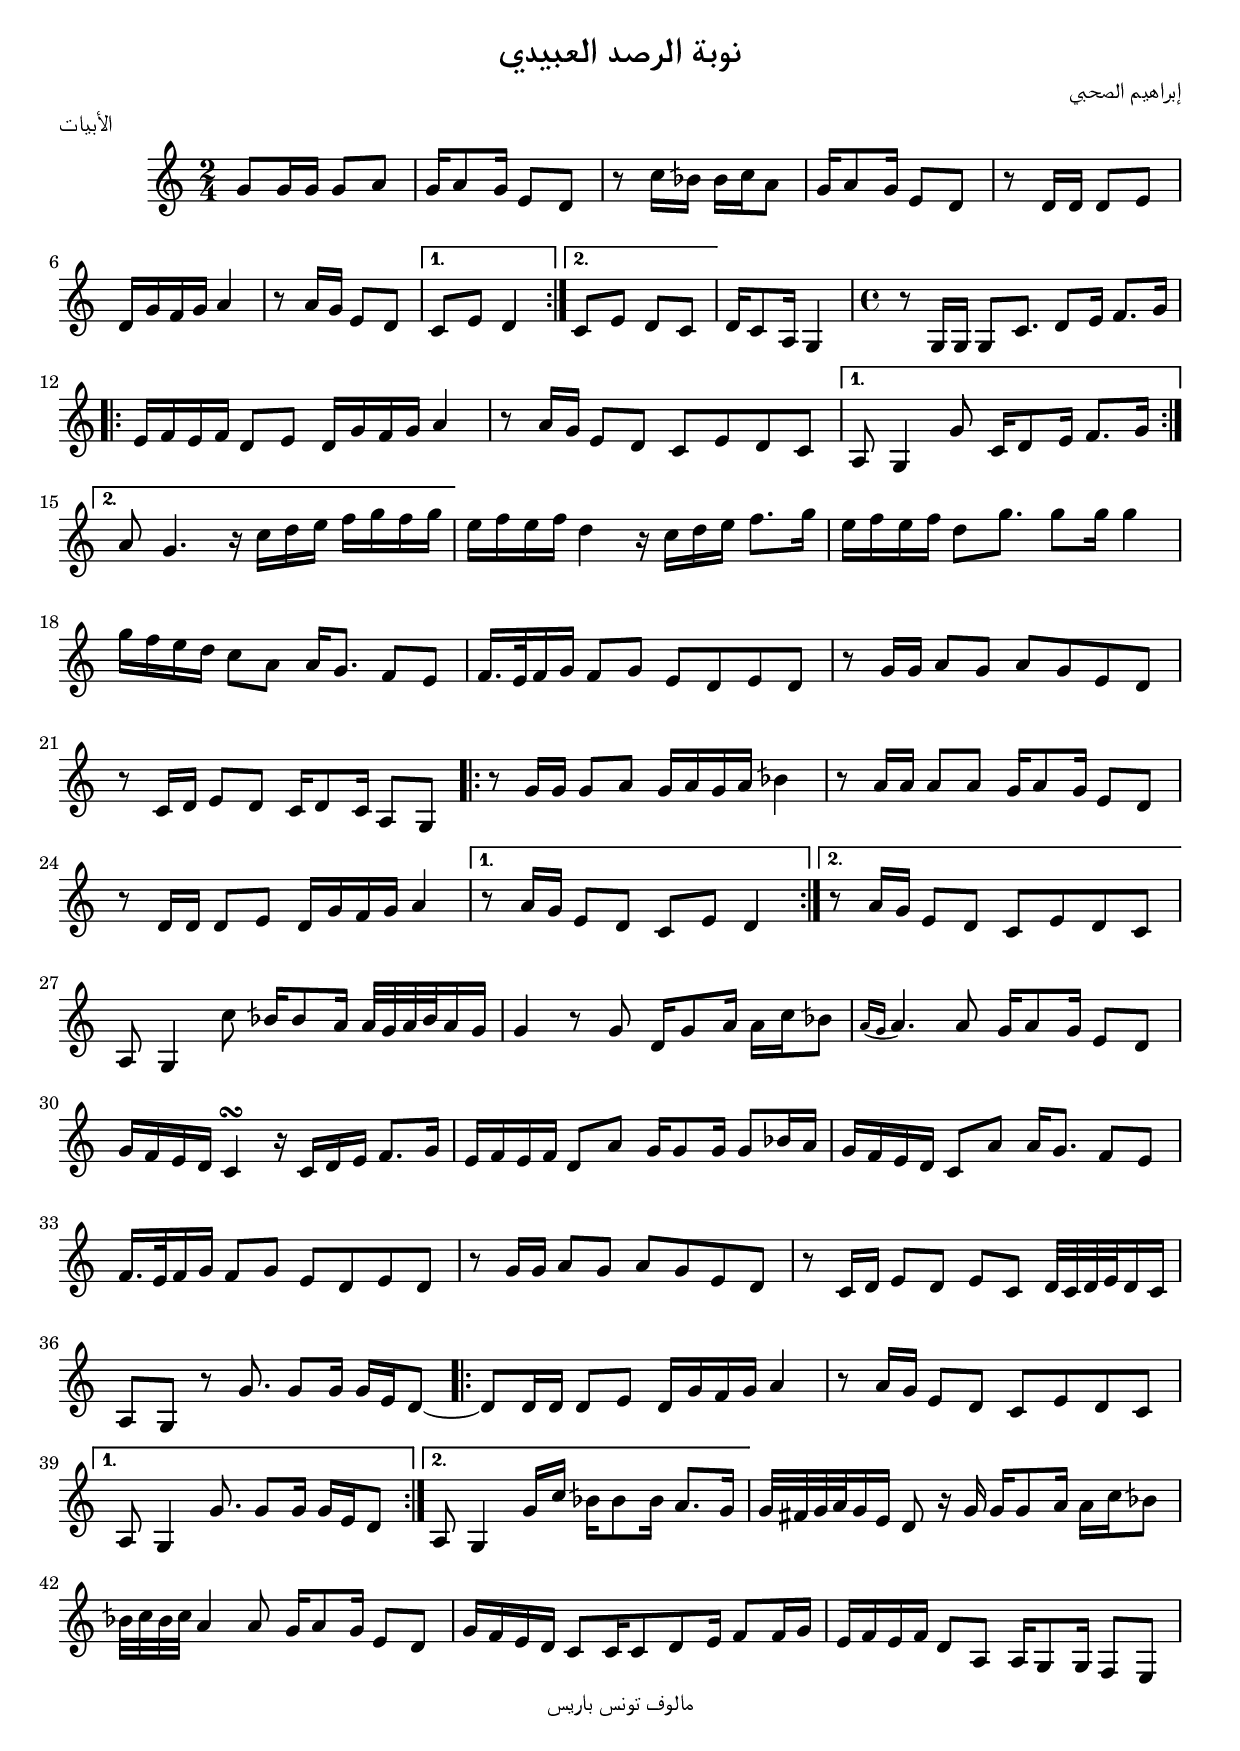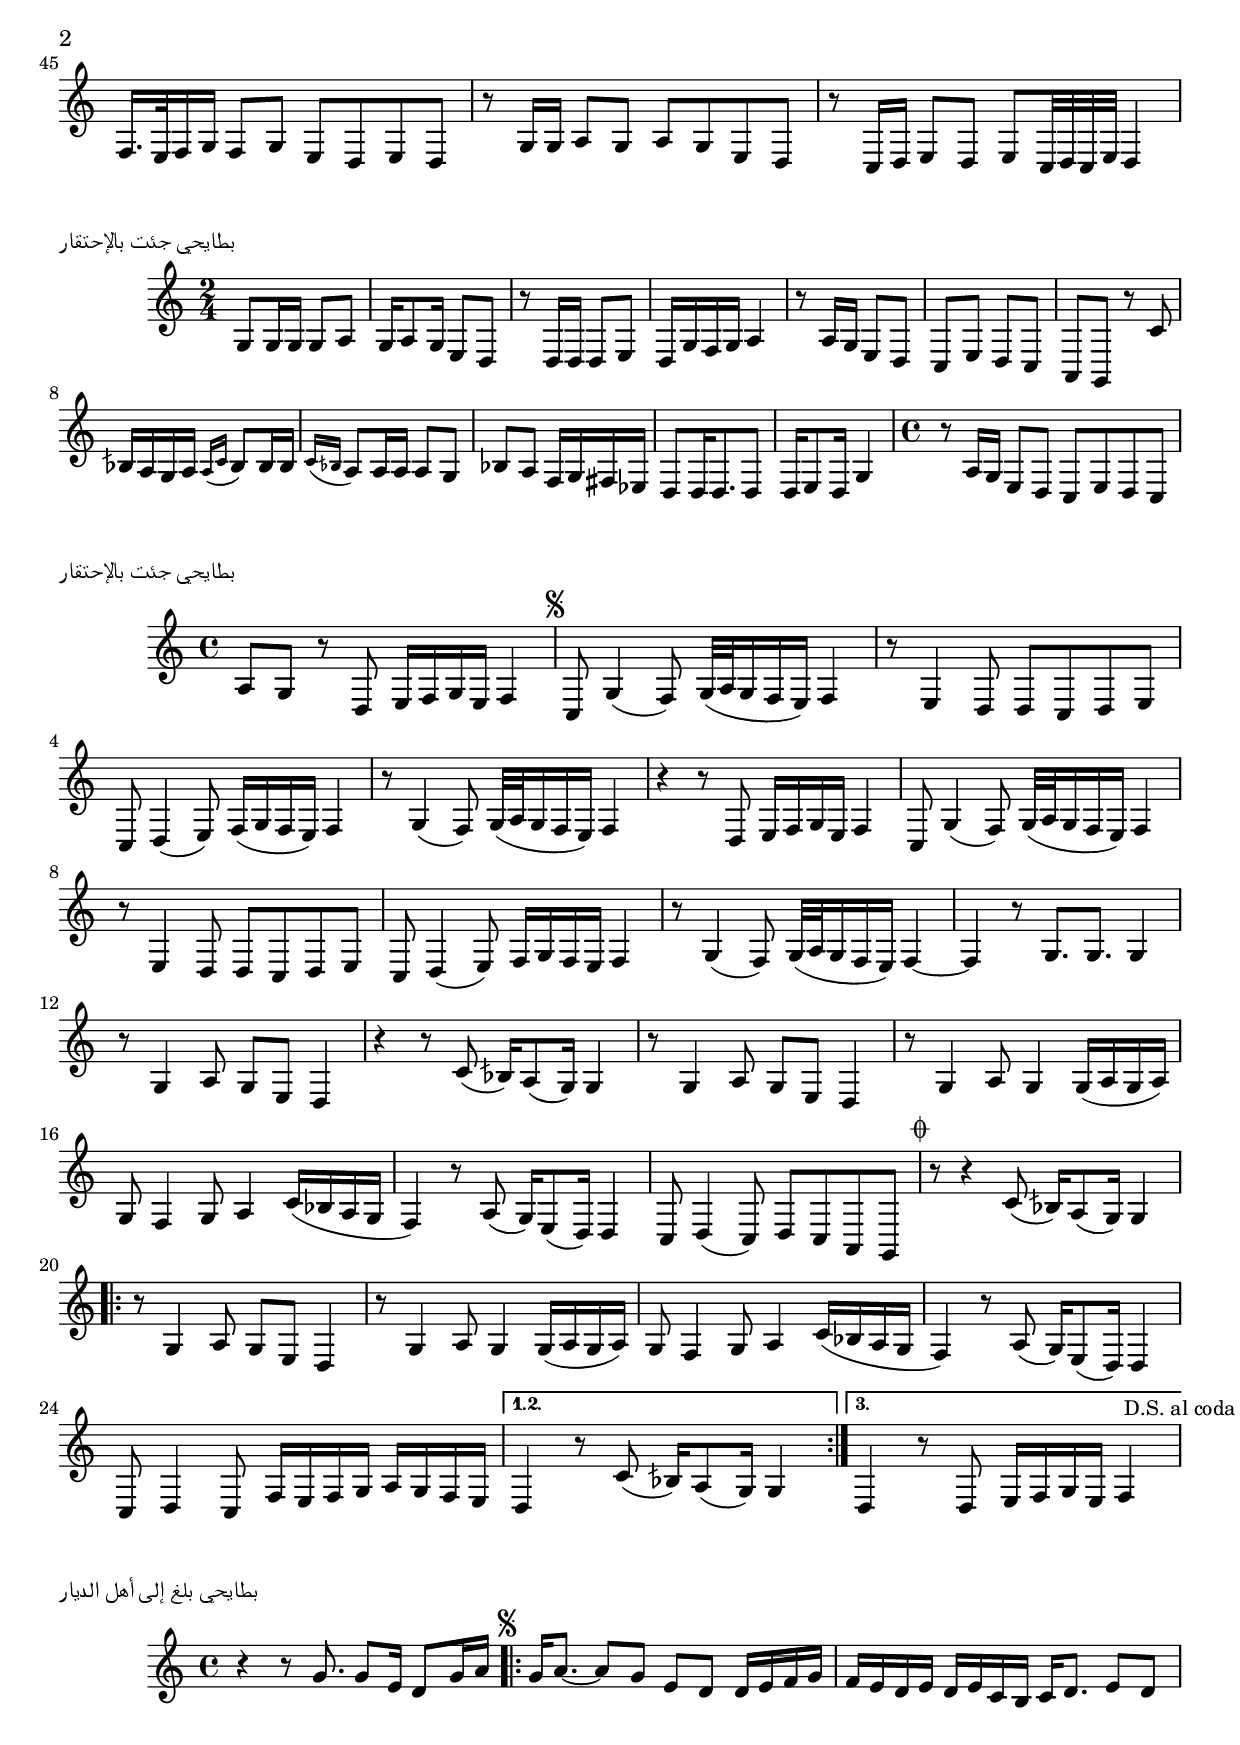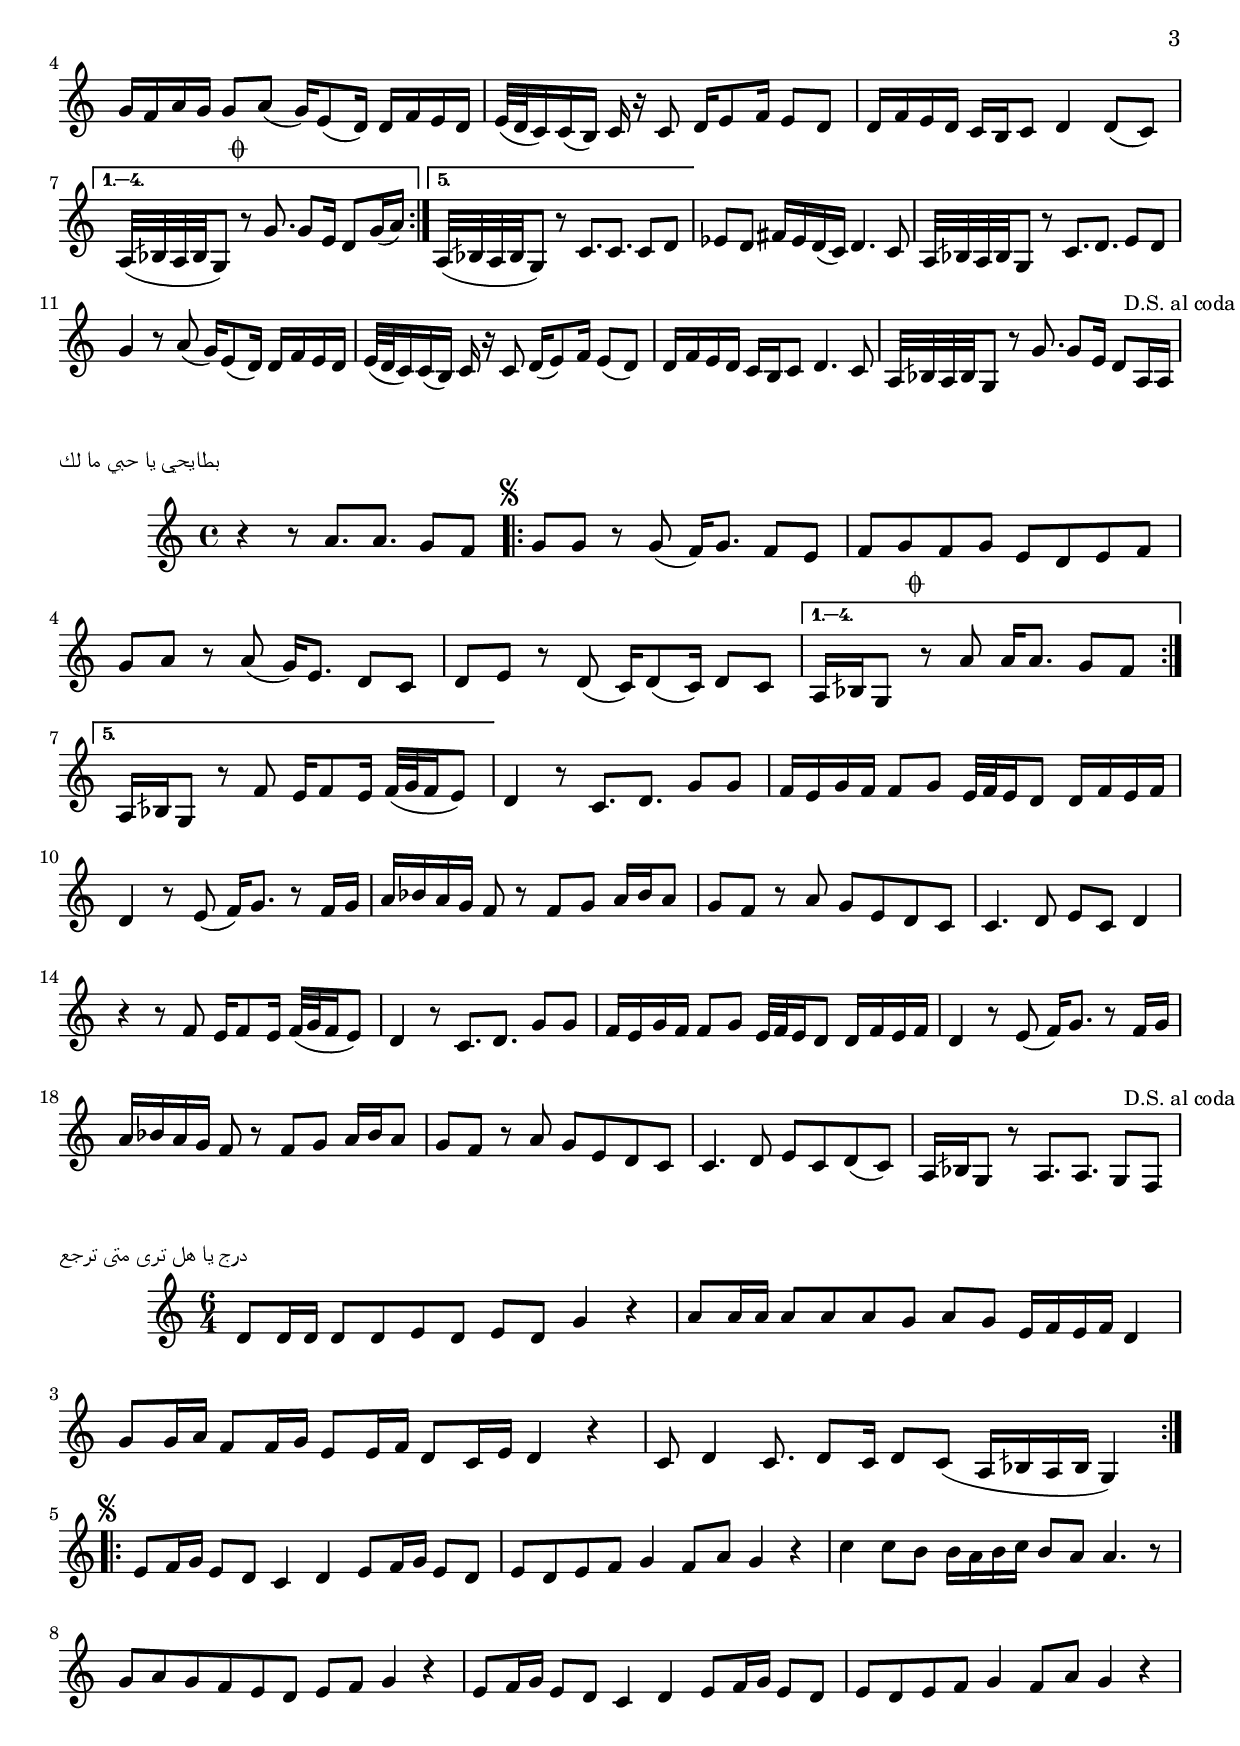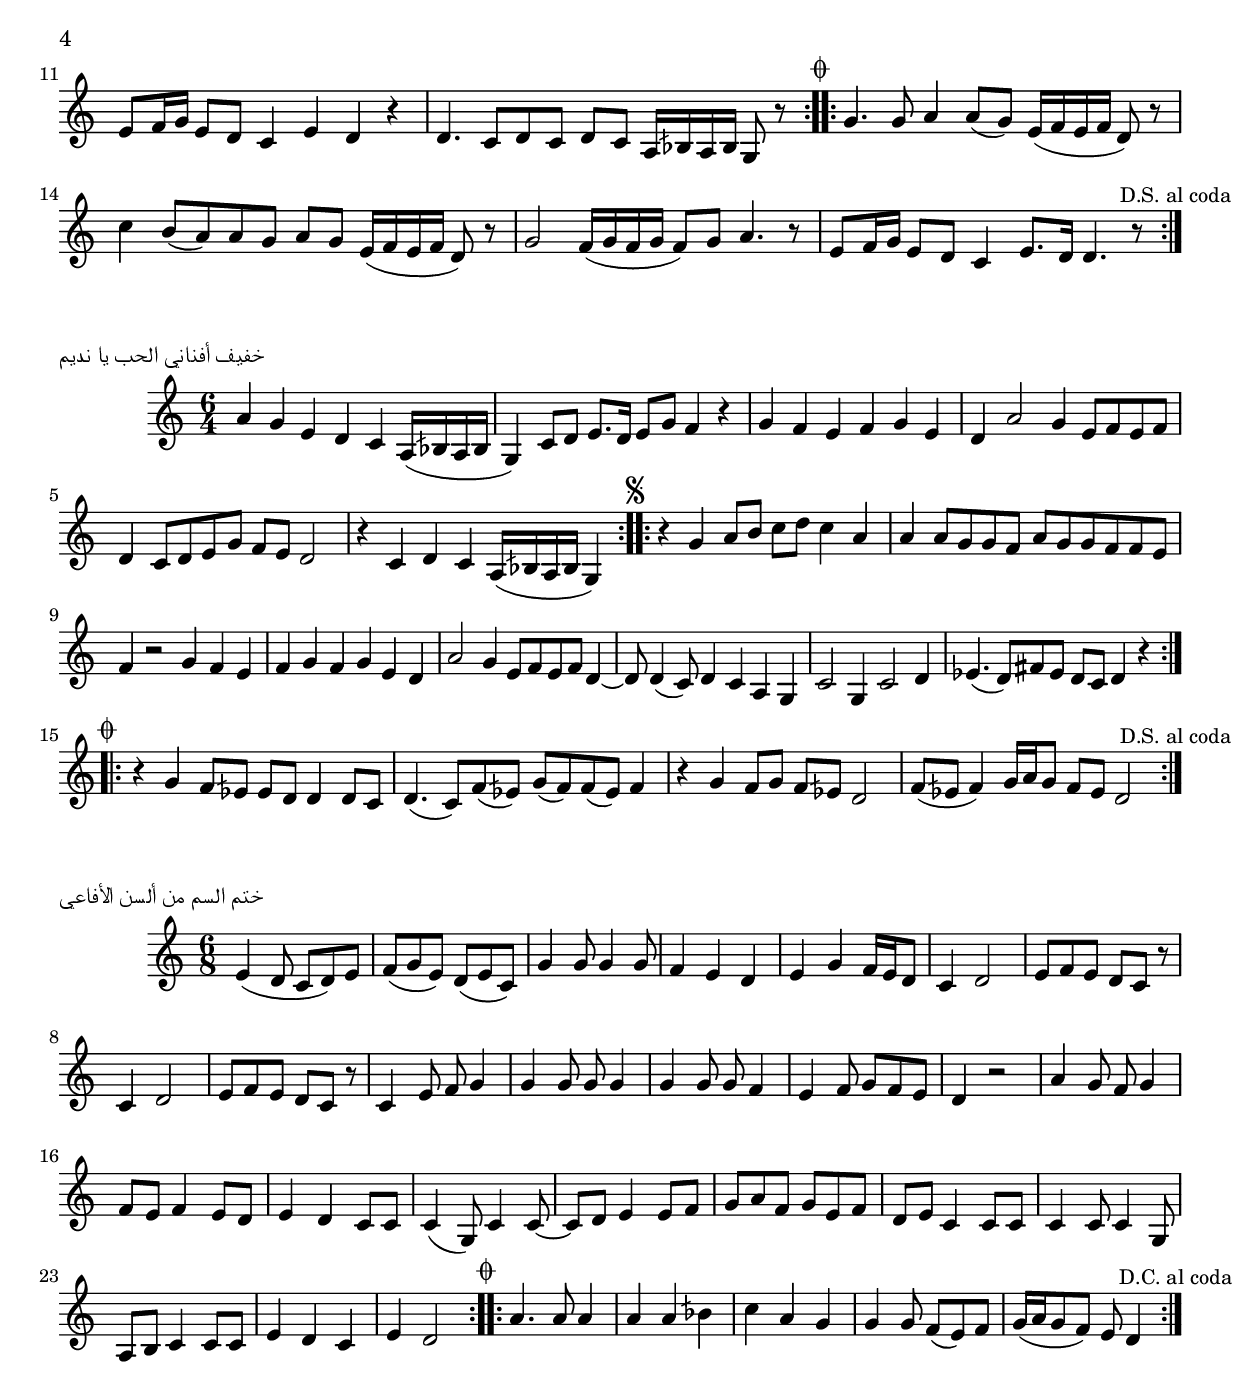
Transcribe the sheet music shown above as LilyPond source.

\language "italiano"
\include "arabic.ly"
\header {
  title = "نوبة الرصد العبيدي"
  composer = "إبراهيم الصحبي"
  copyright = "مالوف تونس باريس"
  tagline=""
}
Coda = {
  \once \override Score.RehearsalMark #'break-visibility = #'#(#f #t #t)
  \mark \markup { \small \musicglyph #"scripts.coda" }
}
DCcoda = {
  \once \override Score.RehearsalMark #'break-visibility = #'#(#t #t #f)
  \mark \markup { \small "D.C. al coda" }
}
DScoda = {
  \once \override Score.RehearsalMark #'break-visibility = #'#(#t #t #f)
  \mark \markup { \small "D.S. al coda" }
}
Segno = {
  \once \override Score.RehearsalMark #'break-visibility = #'#(#f #t #t)
  \mark \markup { \small \musicglyph #"scripts.segno" }
}
draj = \relative do' {
  \time 6/4
  \repeat volta 2
  {
    re8 re16 re re8 re mi re mi re sol4 r |
    la8 la16 la la8 la la sol8 la sol8 mi16 fa mi fa re4 |
    sol8 sol16 la fa8 fa16 sol mi8 mi16 fa re8 do16 mi re4 r |
    do8 re4 do8. re8 do16 re8 do8 (la16 sisb la sisb sol4) |
  }
  \repeat volta 5
  {
    \Segno
    mi'8 fa16 sol mi8 re do4 re mi8 fa16 sol mi8 re |
    mi re mi fa sol4 fa8 la sol4 r |
    do do8 si si16 la si do si8 la la4. r8 |
    sol la sol fa mi re mi fa sol4 r |
    mi8 fa16 sol mi8 re do4 re4 mi8 fa16 sol16 mi8 re |
    mi re mi fa sol4 fa8 la sol4 r |
    mi8 fa16 sol mi8 re do4 mi re r |
    re4. do8 re do re do la16 sisb la sisb sol8 r |
    \Coda
  }
  \repeat volta 3
  {
    sol'4. sol8 la4 la8 (sol) mi16 (fa mi fa re8) r8 |
    do'4 si8 (la) la sol la sol mi16 (fa mi fa re8) r |
    sol2 fa16 (sol fa sol fa8) sol la4. r8 |
    mi8 fa16 sol mi8 re do4 mi8. re16 re4. r8 |
  }
  \DScoda
}
khafif = \relative do'' {
  \time 6/4
  \repeat volta 2
  {
    la4 sol mi re do la16 (sisb la sisb |
    sol4) do8 re mi8. re16 mi8 sol fa4 r |
    sol4 fa mi fa sol mi |
    re la'2 sol4 mi8 fa mi fa |
    re4 do8 re mi sol fa mi re2 |
    r4 do re do la16 (sisb la sisb sol4) |
  }
  \repeat volta 5
  {
    \Segno
    r sol' la8 si do re do4 la |
    la la8 sol sol fa la sol sol fa fa mi |
    fa4 r2 sol4 fa mi |
    fa sol fa sol mi re |
    la'2 sol4 mi8 fa mi fa re4~ |
    re8 re4 (do8) re4 do la sol |
    do2 sol4 do2 re4 |
    mib4. (re8) fad mib re do re4 r4 |
    \Coda
  }
  \repeat volta 2
  {
    r sol fa8 misb misb re re4 re8 do |
    re4. (do8) fa (misb) sol (fa) fa (misb) fa4 |
    r4 sol4 fa8 sol fa misb re2 |
    fa8 (misb fa4) sol16 la sol8 fa misb re2 |
  }
  \DScoda
}
khatem = \relative do' {
  \time 6/8
  \repeat volta 4 {
    mi4 (re8 do re) mi |
    fa (sol mi) re (mi do) |
    sol'4 sol8 sol4 sol8 |
    fa4 mi re |
    mi sol fa16 mi re8 |
    do4 re2 |
    mi8 fa mi re do r |
    do4 re2 |
    mi8 fa mi re do r |
    do4 mi8 fa sol4 |
    sol4 sol8 sol sol4 |
    sol sol8 sol fa4 |
    mi4 fa8 sol fa mi |
    re4 r2 |
    la'4 sol8 fa sol4 |
    fa8 mi fa4 mi8 re |
    mi4 re do8 do |
    do4 (sol8) do4 do8~ |
    do re mi4 mi8 fa |
    sol la fa sol mi fa |
    re mi do4 do8 do |
    do4 do8 do4 sol8 |
    la si do4 do8 do |
    mi4 re do |
    mi re2 |
    \Coda
  }
  \repeat volta 2
  {
    la'4. la8 la4 |
    la la sisb |
    do la sol |
    sol sol8 fa (mi) fa |
    sol16 (la sol8 fa) mi8 re4 |
  }
  \DCcoda
}
baligh = \relative do''
{
  \time 4/4
  r4 r8 sol8. sol8 mi16 re8 sol16 la |
  \repeat volta 5
  {
    \Segno
    sol16 la8.~ la8 sol mi re re16 mi fa sol |
    fa mi re mi re mi do si do re8. mi8 re |
    sol16 fa la sol sol8 la (sol16) mi8 (re16) re fa mi re |
    mi32 (re do16) do (si) do r do8 re16 mi8 fa16 mi8 re |
    re16 fa mi re do si do8 re4 re8 (do) |
  }
  \alternative
  {
    { la32 (sisb la sisb sol8) \Coda r sol'8. sol8 mi16 re8 sol16 (la) | }
    { la,32 (sisb la sisb sol8) r do8. do8. do8 re8 | }
  }
  mib re fad16 mib re (do) re4. do8 |
  la32 sisb la sisb sol8 r do8. re8. mi8 re |
  sol4 r8 la (sol16) mi8 (re16) re fa mi re |
  mi32 (re do16) do (si) do16 r do8 re16 (mi8) fa16 mi8 (re) |
  re16 fa mi re do si do8 re4. do8 |
  la32 sisb la sisb sol8 r sol'8. sol8 mi16 re8 la16 la |
  \DScoda
}
ya_hibi = \relative do''
{
  \time 4/4
  r4 r8 la8. la8. sol8 fa |
  \repeat volta 5
  {
    \Segno
    sol sol r sol (fa16) sol8. fa8 mi |
    fa sol fa sol mi re mi fa |
    sol la r la (sol16) mi8. re8 do |
    re mi r re (do16) re8 (do16) re8 do |
  }
  \alternative
  {
    { la16 sisb sol8 \Coda r la' la16 la8. sol8 fa }
    { la,16 sisb sol8 r fa' mi16 fa8 mi16 fa32 (sol fa16 mi8) }
  }
  re4 r8 do8. re8. sol8 sol |
  fa16 mi sol fa fa8 sol mi32 fa mi16 re8 re16 fa mi fa |
  re4 r8 mi (fa16) sol8. r8 fa16 sol |
  la16 sib la sol fa8 r fa sol la16 sib la8 |
  sol fa r la sol mi re do |
  do4. re8 mi do re4 |
  r4 r8 fa mi16 fa8 mi16 fa32 (sol fa16 mi8) |
  re4 r8 do8. re8. sol8 sol |
  fa16 mi sol fa fa8 sol mi32 fa mi16 re8 re16 fa mi fa |
  re4 r8 mi (fa16) sol8. r8 fa16 sol |
  la sib la sol fa8 r fa sol la16 sib la8 |
  sol fa r la sol mi re do |
  do4. re8 mi do re (do) |
  la16 sisb sol8 r8 la8. la8. sol8 fa |
  \DScoda
}
jitou = \relative do'
{
  \time 4/4
  la8 sol r8 re8 mi16 fa sol mi fa4 |
  \Segno do8 sol'4 (fa8) sol32 (la sol16 fa mi) fa4 |
  r8 mi4 re8 re do re mi |
  do re4 (mi8) fa16 (sol fa mi) fa4 |
  r8 sol4 (fa8) sol32 (la sol16 fa mi) fa4 |
  r4 r8 re mi16 fa sol mi fa4 |
  do8 sol'4 (fa8) sol32 (la sol16 fa mi) fa4 |
  r8 mi4 re8 re do re mi |
  do re4 (mi8) fa16 sol fa mi fa4 |
  r8 sol4 (fa8) sol32 (la sol16 fa mi) fa4~ |
  fa4 r8 sol8. sol8. sol4 |
  r8 sol4 la8 sol mi re4 |
  r4 r8 do' (sisb16) la8 (sol16) sol4 |
  r8 sol4 la8 sol mi re4 |
  r8 sol4 la8 sol4 sol16 (la sol la) |
  sol8 fa4 sol8 la4 do16 (sib la sol |
  fa4) r8 la (sol16) mi8 (re16) re4 |
  do8 re4 (do8) re do la sol \Coda |
  r8 r4 do'8 (sisb16) la8 (sol16) sol4 |
  \repeat volta 3
  {
    r8 sol4 la8 sol mi re4 |
    r8 sol4 la8 sol4 sol16 (la sol la) |
    sol8 fa4 sol8 la4 do16 (sib la sol |
    fa4) r8 la8 (sol16) mi8 (re16) re4 |
    do8 re4 do8 fa16 mi fa sol la sol fa mi |
  }
  \alternative
  {
    { re4 r8 do' (sisb16) la8 (sol16) sol4 |}
    { re4 r8 re8 mi16 fa sol mi fa4 | }
  }
  \DScoda
}
abyat = \relative do''
{
  \time 2/4
  \repeat volta 2
  {
    sol8 sol16 sol sol8 la |
    sol16 la8 sol16 mi8 re |
    r8 do'16 sisb sisb do la8 |
    sol16 la8 sol16 mi8 re |
    r8 re16 re re8 mi |
    re16 sol fa sol la4 |
    r8 la16 sol mi8 re |
  }
  \alternative
  {
    { do mi re4}
    { do8 mi re do}
  }
  re16 do8 la16 sol4 |
  \time 4/4
  r8 sol16 sol sol8 do8. re8 mi16 fa8. sol16 |
  \repeat volta 2
  {
    mi16 fa mi fa re8 mi re16 sol fa sol la4 |
    r8 la16 sol mi8 re do mi re do |
  }
  \alternative
  {
    { la sol4 sol'8 do,16 re8 mi16 fa8. sol16 |}
    { la8 sol4. r16 do re mi fa sol fa sol | }
  }
  mi fa mi fa re4 r16 do re mi fa8. sol16 |
  mi16 fa mi fa re8 sol8. sol8 sol16 sol4 |
  sol16 fa mi re do8 la la16 sol8. fa8 mi |
  fa16. mi32 fa16 sol fa8 sol mi re mi re |
  r8 sol16 sol la8 sol la sol mi re |
  r8 do16 re mi8 re do16 re8 do16 la8 sol |
  \repeat volta 2
  {
    r8 sol'16 sol sol8 la sol16 la sol la sisb4 |
    r8 la16 la la8 la sol16 la8 sol16 mi8 re |
    r8 re16 re re8 mi re16 sol fa sol la4 |
  }
  \alternative
  {
    { r8 la16 sol mi8 re do mi re4 }
    { r8 la'16 sol mi8 re do mi re do }
  }
  la sol4 do'8 sisb16 sisb8 la16 la32 sol la sisb la16 sol |
  sol4 r8 sol8 re16 sol8 la16 la do sisb8 |
  \grace {la16 (sol } la4.) la8 sol16 la8 sol16 mi8 re |
  sol16 fa mi re do4\turn r16 do16 re mi fa8. sol16 |
  mi fa mi fa re8 la' sol16 sol8 sol16 sol8 sib16 la |
  sol16 fa mi re do8 la' la16 sol8. fa8 mi |
  fa16. mi32 fa16 sol fa8 sol mi re mi re |
  r8 sol16 sol la8 sol la sol mi re |
  r8 do16 re mi8 re mi do re32 do re mi re16 do |
  la8 sol r sol'8. sol8 sol16 sol mi re8~ |
  \repeat volta 2
  {
    re re16 re re8 mi re16 sol fa sol la4 |
    r8 la16 sol mi8 re do mi re do |
  }
  \alternative
  {
    { la sol4 sol'8. sol8 sol16 sol mi re8 }
    { la sol4 sol'16 do sisb16 sisb8 sisb16 la8. sol16 }
  }
  sol32 fad sol la sol16 mi re8 r16 sol sol sol8 la16 la do sisb8 |
  sisb32 do sisb do la4 la8 sol16 la8 sol16 mi8 re |
  sol16 fa mi re do8 do16 do8 re mi16 fa8 fa16 sol |
  mi16 fa mi fa re8 la la16 sol8 sol16 fa8 mi |
  fa16. mi32 fa16 sol fa8 sol mi re mi re |
  r8 sol16 sol la8 sol la sol mi re |
  r8 do16 re mi8 re mi do32 re do mi re4 |
}
dkhoul_btayhi = \relative do'
{
  \time 2/4
  sol8 sol16 sol sol8 la |
  sol16 la8 sol16 mi8 re |
  r8 re16 re re8 mi |
  re16 sol fa sol la4 |
  r8 la16 sol mi8 re |
  do mi re do |
  la sol r8 do' |
  sisb16 la sol la \grace{ la16 (do } sisb8) sisb16 sisb |
  \grace { do16 (sisb } la8) la16 la la8 sol |
  sib la fa16 sol fad mib |
  re8 re16 re8. re8 |
  re16 mi8 re16 sol4 |
  \time 4/4
  r8 la16 sol mi8 re do mi re do |
}
\book
{
  \score
  {
    \new Staff \abyat
    \layout { }
    \header
    {
      piece = "الأبيات"
      % Première page vide
      % breakbefore = ##t
    }
  }
  \score
  {
    \new Staff \dkhoul_btayhi
    \layout { }
    \header { piece = "بطايحي جئت بالإحتقار" }
  }
  \score
  {
    \new Staff \jitou
    \layout { }
    \header { piece = "بطايحي جئت بالإحتقار" }
  }
  \score
  {
    \new Staff \baligh
    \layout { }
    \header { piece = "بطايحي بلغ إلى أهل الديار" }
  }
  \score
  {
    \new Staff \ya_hibi
    \layout { }
    \header { piece = "بطايحي يا حبي ما لك" }
  }
  \score
  {
    \new Staff \draj
    \layout { }
    \header { piece = "درج يا هل ترى متى ترجع" }
  }
  \score
  {
    \new Staff \khafif
    \layout { }
    \header { piece = "خفيف أفناني الحب يا نديم" }
  }
  \score
  {
    \new Staff \khatem
    \layout { }
    \header { piece = "ختم السم من ألسن الأفاعي" }
  }
  \score
  {
    \new StaffGroup
    <<
      \new Staff \new DrumStaff \drummode
      {
        \time 6/4
        \repeat unfold 4 {bd4 bd sn sn sn sn8 sn}
      }
      \new Staff \with {midiInstrument = #"violin"}
      {
        \abyat
        \jitou
        \baligh
        \ya_hibi
        \draj
        \khafif
        \khatem
      }
    >>
    \midi {
    \tempo 4 = 80
    }
  }
}